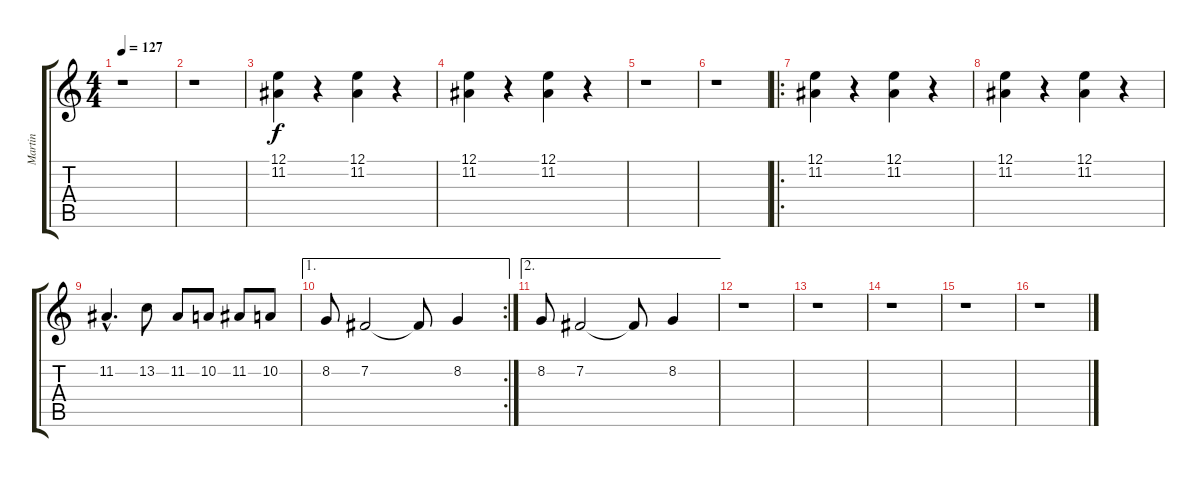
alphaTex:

\track ("Martin" "Martin") {instrument choiraahs}
\staff {score tabs}
\tuning (E4 B3 G3 D3 A2 E2) {hide}
\ts (4 4)
\tempo 127
\clef g2
\ks c
r.1{dy f} |
r.1 |
(12.1 11.2).4 r.4 (12.1 11.2).4 r.4 |
(12.1 11.2).4 r.4 (12.1 11.2).4 r.4 |
r.1 |
r.1 |
\ro
(12.1 11.2).4 r.4 (12.1 11.2).4 r.4 |
(12.1 11.2).4 r.4 (12.1 11.2).4 r.4 |
11.2{hac}.4{d} 13.2.8 11.2.8 10.2.8 11.2.8 10.2.8 |
\ae 1
\rc 2
8.2.8 7.2.2 7.2{t}.8 8.2.4 |
\ae 2
8.2.8 7.2.2 7.2{t}.8 8.2.4 |
r.1 |
r.1 |
r.1 |
r.1 |
r.1
